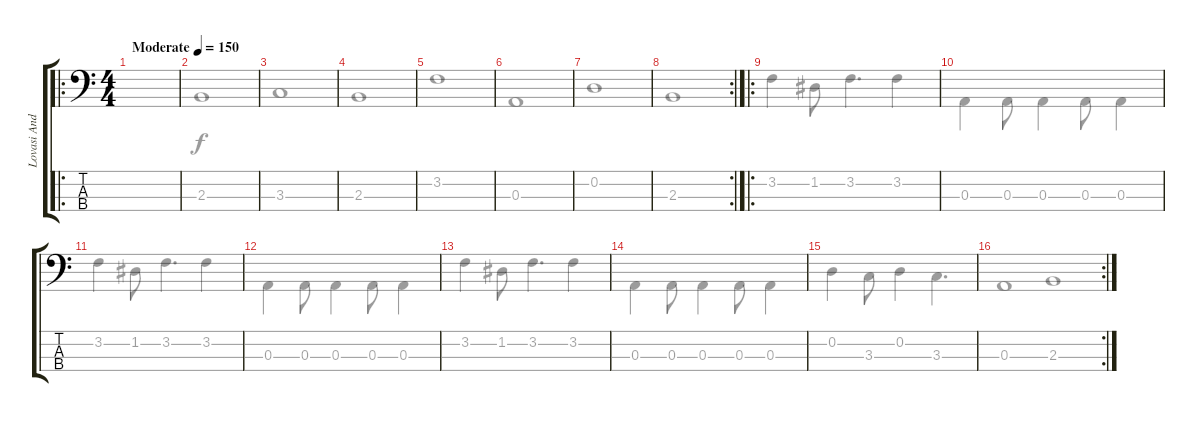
\track ("Lovasi András" "Lovasi And") {instrument electricbassfinger}
\staff {score tabs}
\tuning (G2 D2 A1 E1) {hide}
\voice
\ro
\ts (4 4)
\tempo (150 "Moderate")
\clef f4
\ks c
|
|
|
|
|
|
|
\rc 2
|
\ro
|
|
|
|
|
|
|
\rc 2
\voice
\clef f4
\ks c
0.3.1{dy f} |
2.3.1 |
3.3.1 |
2.3.1 |
3.2.1 |
0.3.1 |
0.2.1 |
2.3.1 |
3.2.4 1.2.8 3.2.4{d} 3.2.4 |
0.3.4 0.3.8 0.3.4 0.3.8 0.3.4 |
3.2.4 1.2.8 3.2.4{d} 3.2.4 |
0.3.4 0.3.8 0.3.4 0.3.8 0.3.4 |
3.2.4 1.2.8 3.2.4{d} 3.2.4 |
0.3.4 0.3.8 0.3.4 0.3.8 0.3.4 |
0.2.4 3.3.8 0.2.4 3.3.4{d} |
2.3.1
